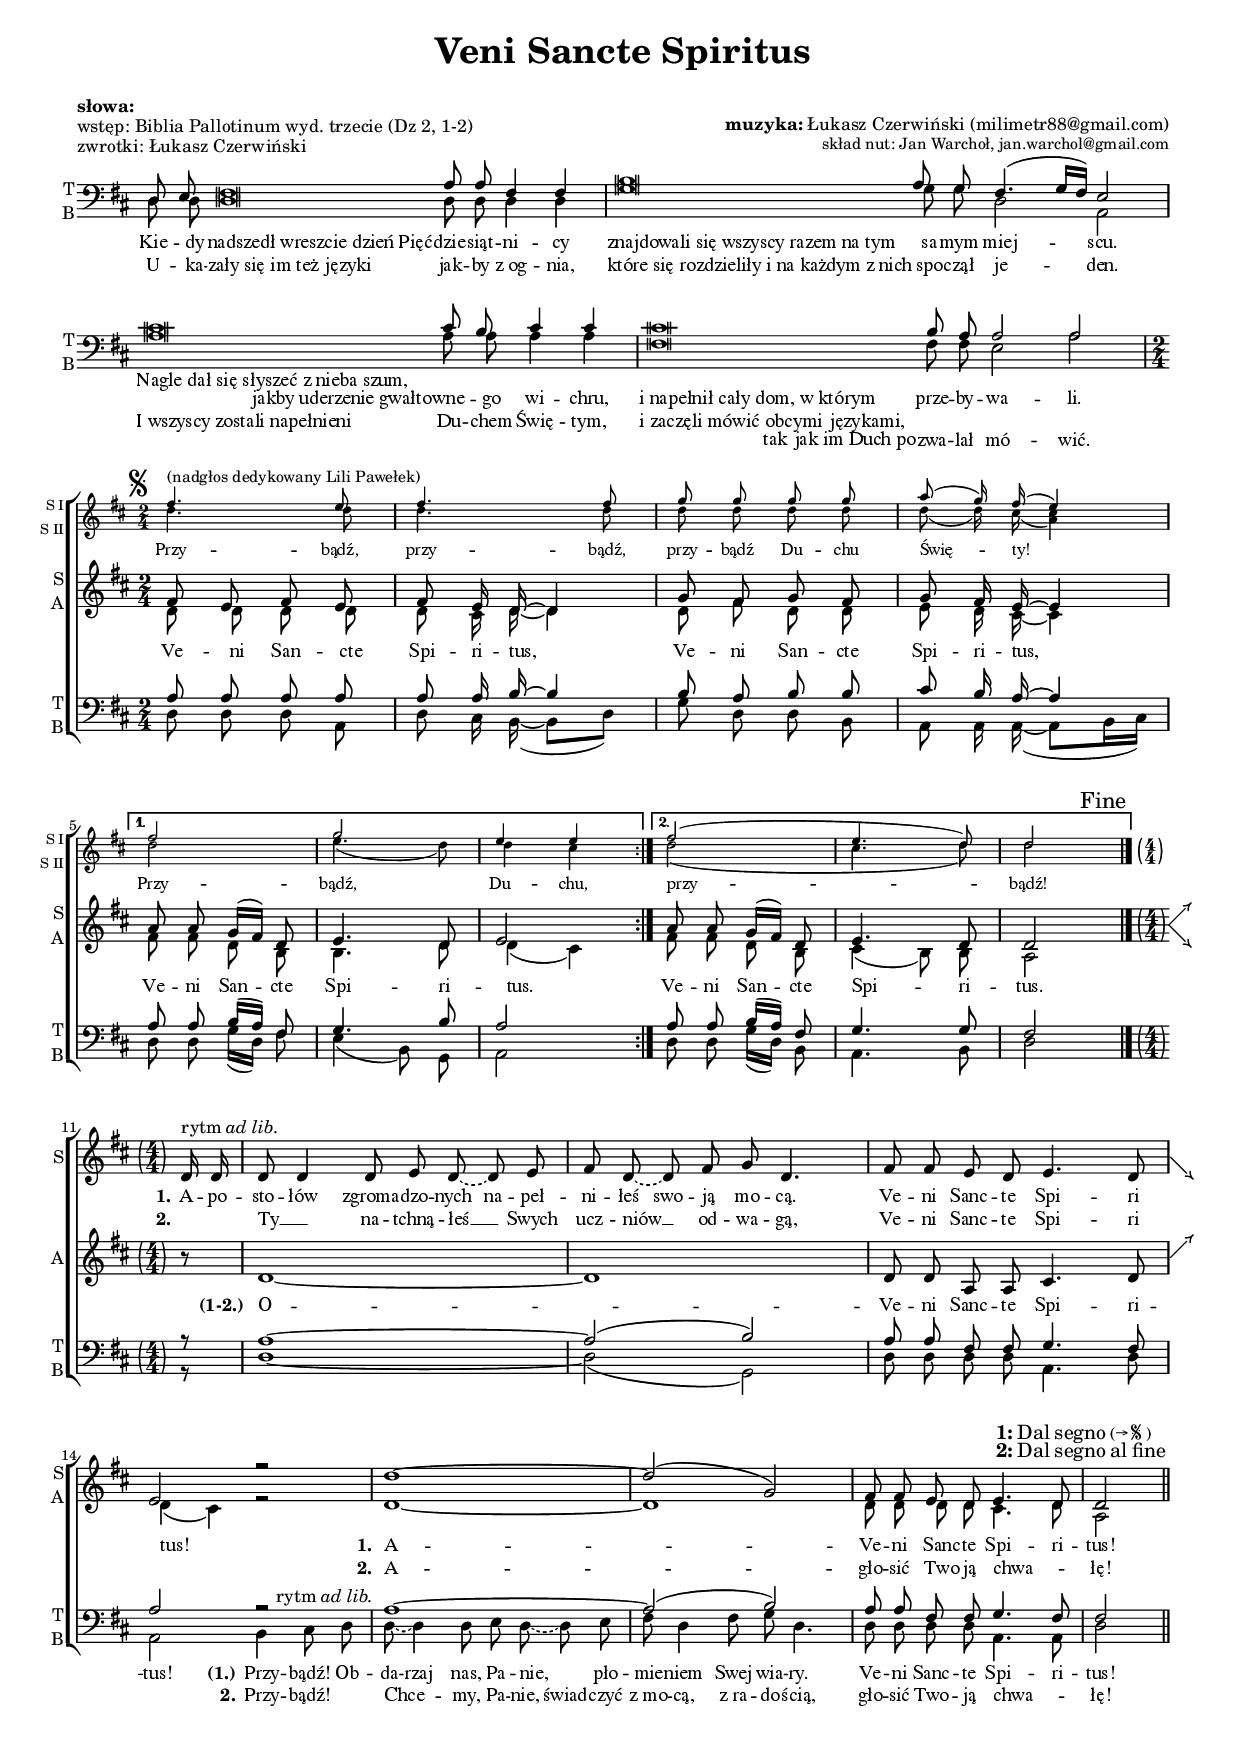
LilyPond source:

\version "2.17.6"
\include "deutsch.ly"

#(set-global-staff-size 15.5)

\paper {
  page-count = #1
  ragged-last-bottom = ##f
  %ragged-bottom = ##t
  system-system-spacing #'padding = #4
  %score-system-spacing #'basic-distance = #23
  top-markup-spacing #'basic-distance = #1.5
  markup-system-spacing #'basic-distance = #17.7
  print-page-number = ##f
  indent = 0 \mm
  left-margin = 13 \mm
  right-margin = 12 \mm

  oddFooterMarkup = \markup {
    \column {
      \fill-line {
	%% Copyright header field only on first page in each bookpart.
	\on-the-fly #part-first-page \fromproperty #'header:copyright
      }
      \fill-line {
	%% Tagline header field only on last page in the book.
	\fromproperty #'header:tagline
      }
    }
  }
  evenFooterMarkup = \oddFooterMarkup
}

% MISC DEFINITIONS:

%LSR %%%%%%%%%%%%%%%%%%%%%%%%%%%%%%%%%%%%%%%%%%%%%%%%%%%%%%%%%%%%%%%%
%LSR %% Store the following until
%LSR %%   %% end of include file
%LSR %% as splitStaffBarLine-1.0.ily.
%LSR %% To use it in your projects, write
%LSR %%   \include "<path-to-file/>splitStaffBarLine-1.0.ily"
%LSR %% to define the commands described below.
%LSR %%
%LSR %% Cheers,
%LSR %%   Alexander
%LSR %%%%%%%%%%%%%%%%%%%%%%%%%%%%%%%%%%%%%%%%%%%%%%%%%%%%%%%%%%%%%%%%
%LSR
%LSR %%%%%%%%%%%%%%%%%%%%%%%%%%%%%%%%%%%%%%%%%%%%%%%%%%%%%%%%%%%%%%%%
%LSR %% splitStaffBarLine
%LSR %%%%%%%%%%%%%%%%%%%%%%%%%%%%%%%%%%%%%%%%%%%%%%%%%%%%%%%%%%%%%%%%
%LSR %% Version 1.0
%LSR %% 2009, Alexander Kobel (www.a-kobel.de)
%LSR %%%%%%%%%%%%%%%%%%%%%%%%%%%%%%%%%%%%%%%%%%%%%%%%%%%%%%%%%%%%%%%%
%LSR
%LSR %%%%%%%%%%%%%%%%%%%%%%%%%%%%%%%%%%%%%%%%%%%%%%%%%%%%%%%%%%%%%%%%
%LSR %% Defines the
%LSR %%   \splitStaffBarLine
%LSR %% command, which adds arrows in north-east and south-east
%LSR %% directions at a bar line, to denote that several voices
%LSR %% sharing a staff will each continue on a staff of their own in
%LSR %% the next system.
%LSR %% Automatically inserts a break at this position, otherwise
%LSR %% the symbol does not make any sense.
%LSR %%%%%%%%%%%%%%%%%%%%%%%%%%%%%%%%%%%%%%%%%%%%%%%%%%%%%%%%%%%%%%%%
%LSR %% As a side-effect, defines the markup command
%LSR %%   \arrow-at-angle <angle> <length> <fill>
%LSR %% as a helper function, which draws an arrow of length <length>
%LSR %% at an angle of <angle> (in degrees).
%LSR %% If <fill> = #t, the arrowhead is filled.
%LSR %% Internally uses the fontsize and thickness properties, as
%LSR %% \arrow-head and \draw-line do.
%LSR %%%%%%%%%%%%%%%%%%%%%%%%%%%%%%%%%%%%%%%%%%%%%%%%%%%%%%%%%%%%%%%%
%LSR
%LSR
%LSR %% This should also work with older version, probably up
%LSR %% to <= 2.10. Please report if this is the case.

#(define-markup-command (arrow-at-angle layout props angle-deg length fill)
   (number? number? boolean?)
   (let* (
          ;; PI-OVER-180 and degrees->radians are taken from flag-styles.scm
          (PI-OVER-180 (/ (atan 1 1) 45))
          (degrees->radians (lambda (degrees) (* degrees PI-OVER-180)))
          (angle-rad (degrees->radians angle-deg))
          (target-x (* length (cos angle-rad)))
          (target-y (* length (sin angle-rad))))
     (interpret-markup layout props
                       (markup
                        #:translate (cons (/ target-x 2) (/ target-y 1.4))
                        #:rotate angle-deg
                        #:translate (cons (/ length -2) 0)
                        #:concat (#:draw-line (cons length 0)	
                                              #:arrow-head X RIGHT fill)))))

splitStaffBarLineMarkup = \markup
\with-dimensions #'(0 . 0) #'(0 . 0)
\translate #'(4.5 . 0) {
  \combine
    \arrow-at-angle #45 #(sqrt 8) ##f
    \arrow-at-angle #-45 #(sqrt 8) ##f
}

joinStaffUpMarkup = \markup \with-dimensions #'(0 . 0) #'(0 . 0) {
  \arrow-at-angle #45 #(sqrt 8) ##f
}

joinStaffDownMarkup = \markup \with-dimensions #'(0 . 0) #'(0 . 0) {
  \arrow-at-angle #-45 #(sqrt 8) ##f
}

splitStaffBarLine = {
  \once \override Staff.BarLine #'stencil =
    #(lambda (grob)
       (ly:stencil-combine-at-edge
        (ly:bar-line::print grob)
        X RIGHT
        (grob-interpret-markup grob splitStaffBarLineMarkup)
        0))
  \break
}

joinStaffUp = {
  \once \override Staff.BarLine #'stencil =
    #(lambda (grob)
       (ly:stencil-combine-at-edge
        (ly:bar-line::print grob)
        X RIGHT
        (grob-interpret-markup grob joinStaffUpMarkup)
        0))
  \break
}

joinStaffDown = {
  \once \override Staff.BarLine #'stencil =
    #(lambda (grob)
       (ly:stencil-combine-at-edge
        (ly:bar-line::print grob)
        X RIGHT
        (grob-interpret-markup grob joinStaffDownMarkup)
        0))
  \break
}


startParenthesis = {
  \once \override ParenthesesItem #'stencils = #(lambda (grob)
						  (let ((par-list (parentheses-item::calc-parenthesis-stencils grob))
							(right-par (grob-interpret-markup grob (markup #:null))))
						    (list (car par-list)right-par )))
}

endParenthesis = {
  \once \override ParenthesesItem #'stencils = #(lambda (grob)
						  (let ((par-list (parentheses-item::calc-parenthesis-stencils grob))
							(left-par (grob-interpret-markup grob (markup #:null))))
						    (list left-par (cadr par-list))))
}

% customInstrument = { \set Voice.midiInstrument = "Flute" }
customInstrument = { \set Voice.midiInstrument = "Choir Aahs" }

customInstrumentS = \customInstrument
customInstrumentA = \customInstrument
customInstrumentT = \customInstrument
customInstrumentB = \customInstrument

instrumentNameTB = {
  \set Staff.instrumentName = \markup \column \right-align { T B }
  \set Staff.shortInstrumentName = \markup \column \right-align { T B }
}
instrumentNameSA = {
  \set Staff.instrumentName = \markup \column \right-align { S A }
  \set Staff.shortInstrumentName = \markup \column \right-align { S A }
}
instrumentNameTop = {
  \set Staff.instrumentName = \markup \column \right-align { "S I" "S II" }
  \set Staff.shortInstrumentName = \markup \column \right-align { "S I" "S II" }
}

% CONTENT BEGINGS HERE:

\header	{
  title = \markup \column {
    \larger \larger "Veni Sancte Spiritus"
    \vspace #0.5
  }
  subtitle = ""
  composer = \markup \override #'(baseline-skip . 2.3)
  \right-column {
    " "
    \line { \bold "muzyka:" Łukasz Czerwiński (milimetr88@gmail.com) }
    \small "skład nut: Jan Warchoł, jan.warchol@gmail.com"
  }
  poet = \markup \override #'(baseline-skip . 2.5) \column {
    \bold "słowa:"
    "wstęp: Biblia Pallotinum wyd. trzecie (Dz 2, 1-2)"
    "zwrotki: Łukasz Czerwiński"
  }

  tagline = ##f
}

commonprops = {
  \key d \major
  \tempo 4=75
  \autoBeamOff
  \set Score.tempoHideNote = ##t
  \override Staff.KeySignature #'Y-extent = #'(5 . -10)
  \override NoteHead #'style = #'altdefault
  \numericTimeSignature
  \override Staff.InstrumentName #'self-alignment-X = #right
  \once \override Staff.TimeSignature #'stencil = ##f
}

% MELODY PIECES ==========================

% intro:

tenorIntro = \relative f {
  \repeat volta 2 {
  \override ParenthesesItem #'font-size = #0
  \cadenzaOn
  d8 e8 fis\breve*1/2 a8 a8 fis4 fis4 \bar"|"
  h\breve*1/2 a8 g8
  %\shape #'((0 . 0.2)(0 . 0.7)(0 . 0.7)(0 . 0.5)) Slur
  fis4. ( g16 [fis])  e2 \bar"|"
  cis'\breve*1/2 cis8 h cis4 cis4 \bar"|"
  cis\breve*1/2 h8 a8 a2 a2 \bar"|"
  \cadenzaOff
  }
}

bassIntro = \relative f {
  \repeat volta 2 {
  \override ParenthesesItem #'font-size = #0
  \cadenzaOn
  d8 d8 d\breve*1/2 d8 d8 d4 d4 \bar"|"
  g\breve*1/2 g8 g8 d2 a2 \bar "|"
  a'\breve*1/2 a8 a8 a4 a4  \bar "|"
  fis\breve*1/2fis8 fis8 e2 a2 \bar"|"
  \cadenzaOff
  }
}

% refrain:

topIRefrain = \relative f'' {
  \repeat volta 2 {
    <>^\markup \small "(nadgłos dedykowany Lili Pawełek)"
    fis4. e8 | fis4. fis8 |
    g8 g g g | a8( g16) fis( e4) |
  }
  \alternative {
    { \break fis2 | g | e4 e4 }
    { 
      \shape #'((0.2 . -1)(1 . -0.8)(-0.7 . -0.8)(-0.2 . -1)) Slur
      fis2( | e4. d8) | d2 }
  }
}

topIIRefrain = \relative f'' {
  \repeat volta 2 {
    d4. d8 | d4. d8 |
    d8 d d d | d8( d16) cis( <a cis>4) |
  }
  \alternative {
    { d2 | e4.( d8) | d4 cis4 }
    {
      \shape #'((0 . 0.9)(0 . 0.6)(0 . 0.6)(0 . 0.9)) Slur
      d2( | cis4. d8) | d2 }
  }
}

sopranoRefrain = \relative f' {
  \mark \markup \large \musicglyph #"scripts.segno"
  \time 2/4
  \repeat volta 2 {
    fis8 e8 fis8 e8 | fis8 e16 d16 ~ d4 |
    g8 fis g fis    | g8 fis16 e16 ~ e4 |
  }
  \alternative {
    { a8 a g16 ([fis]) d8 | e4. d8 | e2 }
    { a8 a g16 ([fis]) d8 | e4. d8 | d2 }
  }
  \override Score.RehearsalMark #'break-visibility = #'#(#t #f #f)
  \override Score.RehearsalMark #'self-alignment-X = #RIGHT
  \mark "Fine"
  \bar "|."
}

altoRefrain = \relative f' {
  \repeat volta 2 {
    d8 d d d     | d8 cis16 d16 ~ d4 |
    d8 fis d d     | e8 d16 cis16 ~ cis4 |
  }
  \alternative {
    { fis8 fis d8 h8 | h4. d8 | d4 (cis4) }
    { fis8 fis d8 h8 | cis4 (h8) h8 | a2 }
  }
}

tenorRefrain = \relative c' {
  \repeat volta 2 {
    a8 a a a     | a8 a16 h16 ~ h4 |
    h8 a h h     | cis8 h16 a16 ~ a4 |
  }
  \alternative {
    { a8 a
      \once \override Beam #'positions = #'(4.8 . 4.4)
      \shape #'((0 . -0.2)(0 . -0.6)(0 . -0.6)(0 . -0.2)) Slur
      h16 ([a16]) fis8 | g4. h8 | a2 }
    { a8 a
      \once \override Beam #'positions = #'(4.8 . 4.4)
      \shape #'((0 . -0.2)(0 . -0.6)(0 . -0.6)(0 . -0.2)) Slur
      h16 ([a16]) fis8 | g4. g8 | fis2 }
  }
}

bassRefrain = \relative f {
  \repeat volta 2 {
    d8 d d a     | d8 cis16 h16 ( ~h8 [d8)] |
  % g8 d g, d'  | <a' a,>8. <d, a>16 a8 [(b16 cis16)] |
    g8 d d h  | a8 a16 a16 ( ~ a8 [h16 cis16)] |
  }
  \alternative {
    { d8 d g16 ([d16]) fis8 | e4 (h8) g8 | a2 }
    { d8 d g16 ([d16]) h8 | a4. h8 | d2 }
  }
}

% verse:

sopranoVerseI = \relative f' {
  \override Score.TimeSignature #'stencil =
  #(lambda (grob)
	  (parenthesize-stencil 
	    (ly:time-signature::print grob) 0.1 0.4 0.4 0.3 ))
  \time 4/4
  \cadenzaOn
  \tieDashed \set melismaBusyProperties = ##f
  d16 ^\markup {"rytm" \italic "ad lib."} d16 \bar "|"
  \cadenzaOff
  d8 d4 d8 e8 d8~ d e |
  fis d~ d fis g d4. |
  fis8 fis e d e4. d8 |
  \joinStaffDown
  \tieSolid \unset melismaBusyProperties
  \break
}

sopranoVerseII = \relative f' {
  \tieSolid \unset melismaBusyProperties
  e2 r2
  \once \override DynamicText #'stencil = ##f d'1 \pp ~ d2 (g,2)
  \once \override DynamicText #'stencil = ##f fis8 \mf fis e d e4. d8 | d2
  \mark \markup \smaller \column {
    \line {
      \bold 1: Dal segno \scale #'(0.8 . 0.8) {
	(→ \raise #1 \tiny \musicglyph #"scripts.segno" ) 
      }
    }
    \line {
      \bold 2: Dal segno al fine
    }
  }
  \bar "||"
}

altoVerse = \relative f' {
  \set Staff.instrumentName = "A"
  \set Staff.shortInstrumentName = "A"
  \oneVoice
  r8 d1 ~ d1
  d8 d a a cis4. d8
  \voiceTwo
  \instrumentNameSA
  \joinStaffUp
  d4( cis4) r2
  d1 ~ d1
  d8 d d d cis4. d8 a2
}

tenorVerse = \relative c' {
  r8 a1 ~ a2 (h2)
  a8 a fis fis g4. fis8 a2 r2
  a1 ~ a2 (h2)
  a8 a fis fis g4. fis8 fis2
}

bassVerse = \relative f {
  r8 d1 ~ d2 (g,2)
  \override TextScript #'X-offset = #-3.5
  d'8 d d d a4. d8 a2 h4 cis8
  ^\markup {"rytm" \italic "ad lib."}
  \once \override DynamicText #'stencil = ##f d8 \f
  \tieDashed \set melismaBusyProperties = ##f
  d8~ d4 d8 e8 d8~ d8 e8 |
  fis8 d4 fis8 g d4. |
  \once \override DynamicText #'stencil = ##f d8 \mf d d d a4. a8 d2
}

% LYRICS ====================================

veniExclaim = \lyricmode {
  Ve -- ni Sanc -- te Spi -- ri -- tus!
}

glosic = \lyricmode {
  gło -- sić Two -- ją chwa -- _ łę!
}

introText =  \lyricmode {
  "Kie" -- dy
  \once \override LyricText #'X-offset = #-1.5
  "nadszedł wreszcie dzień Pięć" -- dzie -- siąt -- ni -- cy
  \once \override LyricText #'X-offset = #-1.5
  "znajdowali się wszyscy razem na tym" sa -- mym miej -- scu.
  \once \override LyricText #'X-offset = #-1.5
  \markup \raise #2.3 \override #'(baseline-skip . 0.4) \column {
    \line { "Nagle dał się słyszeć z nieba szum," }
    \line { "                       jakby uderzenie gwałto" }
  }
  -- wne -- go wi -- chru,
  \once \override LyricText #'X-offset = #-1.5
  "i napełnił cały dom, w którym" prze -- by -- wa -- li.
}

introTextII =  \lyricmode {
  U -- ka --
  \once \override LyricText #'X-offset = #-1.5
  "zały się im też języki" jak -- by z_og -- nia,
  \once \override LyricText #'X-offset = #-1.5
  "które się rozdzieliły i na każdym z nich" spo -- czął je -- den.
  \once \override LyricText #'X-offset = #-1.5
  "I wszyscy zostali napełnieni"
  \markup \bold Du --
  \markup \bold chem
  \markup \bold Świę --
  \markup \bold tym,
  \once \override LyricText #'X-offset = #-1.5
  \override LyricHyphen #'extra-offset = #'(0 . -2.3)
  \markup \override #'(baseline-skip . 0.4) \column {
    \line { "i zaczęli mówić obcymi językami," }
    \line { "                         tak jak im Duch po" }
  }
  --
  \override LyricText #'extra-offset = #'(0 . -2.3)
  zwa -- lał mó -- wić.
  \revert LyricText #'extra-offset
  \revert LyricHyphen #'extra-offset
}

refrainText = \lyricmode {
  Ve -- ni San -- cte Spi -- ri -- tus,
  Ve -- ni San -- cte Spi -- ri -- tus,
  Ve -- ni San -- cte Spi -- ri -- tus.
  Ve -- ni San -- cte Spi -- ri -- tus.
}

refrainTopText = \lyricmode {
  Przy -- bądź, przy -- bądź, przy -- bądź
  Du -- chu Świę -- ty!
  Przy -- bądź, Du -- chu, przy -- bądź!
}

verseSopranoText = \lyricmode {
  \set stanza = "1."
  A -- po -- sto -- łów zgroma -- dzo -- nych na -- peł -- ni -- łeś swo -- ją mo -- cą.
  \veniExclaim
  A --
  \veniExclaim
}

verseIISoprano = \lyricmode {
  \set stanza = "2." _ _ Ty __ _ na -- tchną -- łeś __ _
  Swych ucz -- niów __ _ od -- wa -- gą,
  \veniExclaim
}

verseAltoText = \lyricmode {
  \set stanza = "(1-2.)"
  O --
  \veniExclaim
  \set stanza = "1."
  A --
  \veniExclaim
}

verseIIAltoText = \lyricmode {
  \repeat unfold 36 { \skip 4 }
  \set stanza = "2."
  A --
  \glosic
}

verseTenorText = \lyricmode { \verseAltoText }

verseBassText = \lyricmode {
  -tus!
  \set stanza = "(1.)"
  Przy -- bądź! Ob -- da -- rzaj nas, Pa -- nie, _
  pło -- mie -- niem Swej wia -- ry.
  \veniExclaim
}

verseIIBass = \lyricmode {
  \set stanza = "2."
  Przy -- bądź! \skip 4
  Chce -- _ my, Pa -- nie, świad -- czyć z_mo -- cą,
  z_ra -- do -- ścią,
  \glosic
}

\score {
  \new ChoirStaff <<
    \new Staff = top \with {
      fontSize = #-2
      \override StaffSymbol.staff-space = #(magstep -2)
      \override StaffSymbol.thickness = #(magstep -1)
    }{
      \clef treble
      \instrumentNameTop
      <<
	\new Voice = topI {
	  \voiceOne
	  \commonprops
	  \customInstrumentS
	  \new Devnull {
	    \tenorIntro
	  }
	  \break
	  \topIRefrain
	}
	\new Voice = topII {
	  \voiceTwo
	  \commonprops
	  \customInstrumentS
	  \new Devnull {
	    \tenorIntro
	  }
	  \break
	  \topIIRefrain
	}
      >>
    }
    \new Lyrics = toplyrics \with {
      \override LyricText #'font-size = #0
    } \lyricsto topI 
    { \refrainTopText }
    
    \new Staff = sopranosolo {
      \clef treble
      \set Staff.instrumentName = "S"
      \set Staff.shortInstrumentName = "S"
      
      \new Voice = soprano {
	\commonprops
	\customInstrumentS
	\new Devnull {
	  \tenorIntro
	}
	\break
	\new Devnull {
	  \sopranoRefrain
	}
	\break
	\sopranoVerseI
      }
    }
    \new Lyrics = soplyrics \lyricsto soprano 
    { \verseSopranoText }
    \new Lyrics = soplyricsII \lyricsto soprano
    { \verseIISoprano }

    \new Staff = women {
      \clef treble
      \instrumentNameSA
      <<
	\new Voice = soprano {
	  \voiceOne
	  \commonprops
	  \customInstrumentS
	  \new Devnull {
	    \tenorIntro
	  }
	  \break
	  \sopranoRefrain
	  \splitStaffBarLine
	  \new Devnull {
	    \sopranoVerseI
	  }
	  \sopranoVerseII
	}
	\new Voice = alto {
	  \voiceTwo
	  \commonprops
	  \new Devnull {
	    \tenorIntro
	  }
	  \customInstrumentA
	  \altoRefrain
	  \altoVerse
	}
      >>
    }
    \new Lyrics = womenlyrics \with {
      \override VerticalAxisGroup #'staff-affinity = #CENTER
      \override VerticalAxisGroup #'nonstaff-relatedstaff-spacing #'padding = #0.7
    }
    \lyricsto alto 
    { \refrainText \verseAltoText }
    \new Lyrics = womenlyricsII \lyricsto alto 
    { \verseIIAltoText }

    \new Staff = men {
      \clef bass
      \instrumentNameTB
      <<
	\new Voice = tenor {
	  \voiceOne
	  \commonprops
	  \customInstrumentT
	  \tenorIntro
	  \tenorRefrain
	  \tenorVerse
	}
	\new Voice = bass {
	  \voiceTwo
	  \commonprops
	  \customInstrumentB
	  \bassIntro
	  \bassRefrain
	  \bassVerse
	}
      >>
    }
    \new Lyrics = basslyrics \lyricsto bass
    { 
      \introText
      \repeat unfold 35 { \skip 4 }
      \verseBassText
    }
    \new Lyrics = basslyricsII \lyricsto bass
    { 
      \introTextII
      \repeat unfold 36 { \skip 4 }
      \verseIIBass
    }
  >>
  \layout {
    \context {
      \Staff
      \RemoveEmptyStaves
      \override VerticalAxisGroup #'remove-first = ##t
    }
    
    \context {
      \Lyrics 
      \override LyricText #'font-name = "Free Serif"
      %   \override LyricText #'stencil =
      %  #(lambda (grob)
      %    (ly:stencil-scale (lyric-text::print grob) 0.99 1))
    }
  }
  \midi {
    \context {
      \Staff \remove "Staff_performer"
    }
    \context {
      \Voice \consists "Staff_performer"
    }
  }
}
